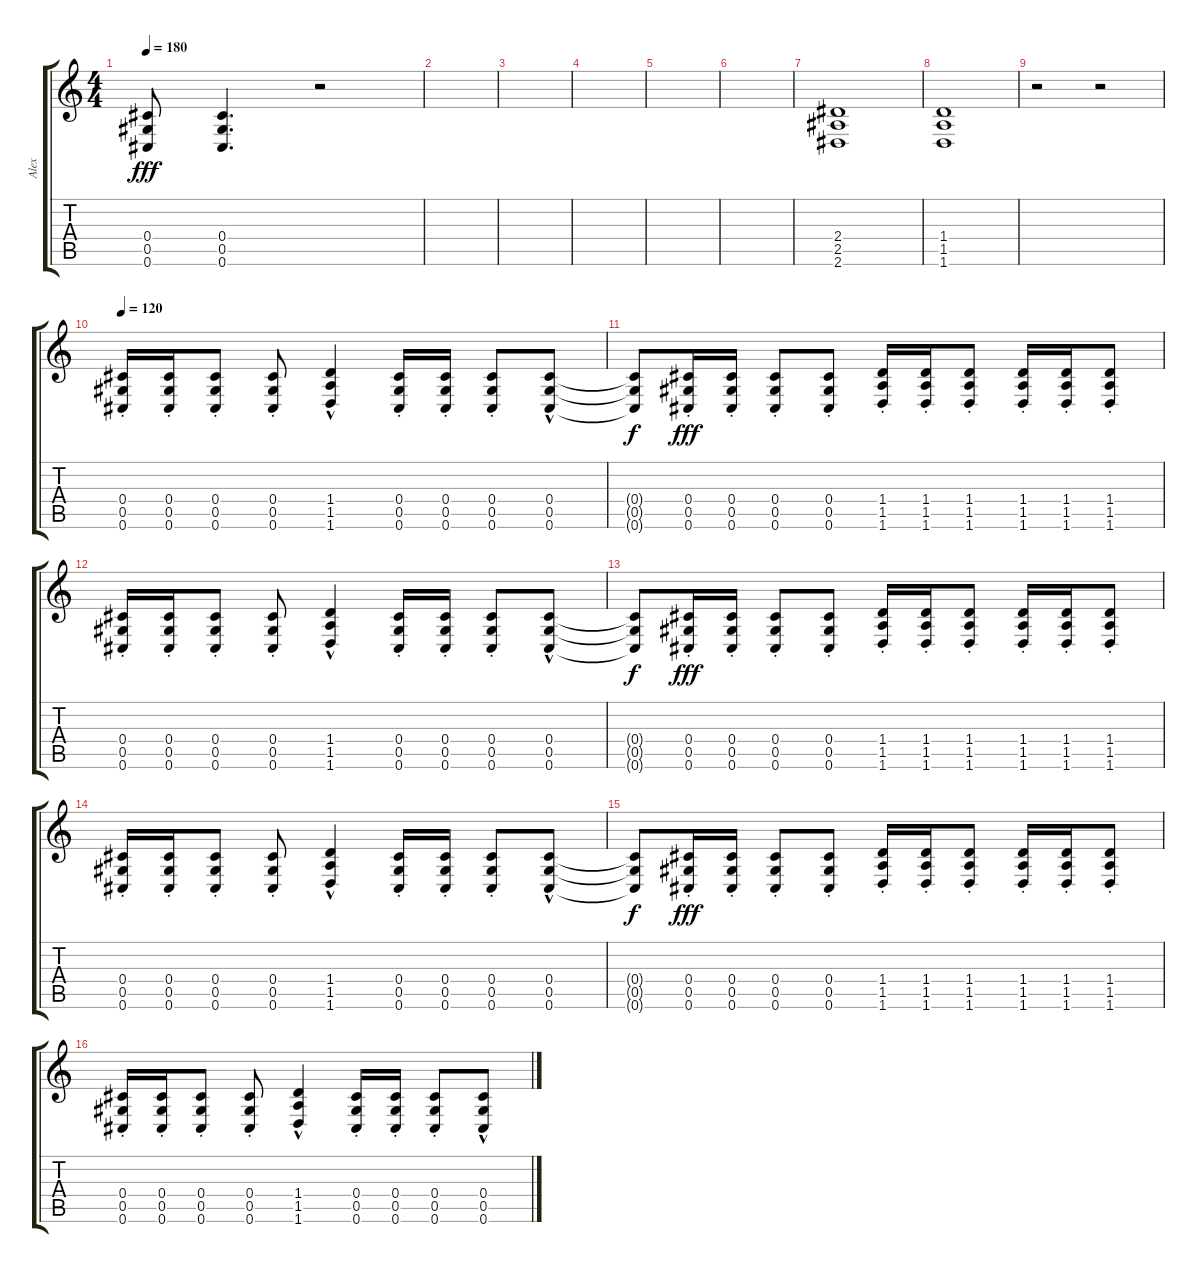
\track ("Alex" "Alex") {instrument distortionguitar}
\staff {score tabs}
\tuning (Eb4 Bb3 Gb3 Db3 Ab2 Db2) {hide}
\ts (4 4)
\tempo 180
\clef g2
\ks c
(0.4 0.5 0.6).8{dy fff} (0.4 0.5 0.6).4{d} r.2 |
|
|
|
|
|
(2.4 2.5 2.6).1 |
(1.4 1.5 1.6).1 |
r.2 r.2 |
\tempo 120
(0.4{st} 0.5{st} 0.6{st}).16 (0.4{st} 0.5{st} 0.6{st}).16 (0.4{st} 0.5{st} 0.6{st}).8 (0.4{st} 0.5{st} 0.6{st}).8 (1.4{hac} 1.5{hac} 1.6{hac}).4 (0.4{st} 0.5{st} 0.6{st}).16 (0.4{st} 0.5{st} 0.6{st}).16 (0.4{st} 0.5{st} 0.6{st}).8 (0.4{hac} 0.5{hac} 0.6{hac}).8 |
(0.4{t} 0.5{t} 0.6{t}).8{dy f} (0.4{st} 0.5{st} 0.6{st}).16{dy fff} (0.4{st} 0.5{st} 0.6{st}).16 (0.4{st} 0.5{st} 0.6{st}).8 (0.4{st} 0.5{st} 0.6{st}).8 (1.4{st} 1.5{st} 1.6{st}).16 (1.4{st} 1.5{st} 1.6{st}).16 (1.4{st} 1.5{st} 1.6{st}).8 (1.4{st} 1.5{st} 1.6{st}).16 (1.4{st} 1.5{st} 1.6{st}).16 (1.4{st} 1.5{st} 1.6{st}).8 |
(0.4{st} 0.5{st} 0.6{st}).16 (0.4{st} 0.5{st} 0.6{st}).16 (0.4{st} 0.5{st} 0.6{st}).8 (0.4{st} 0.5{st} 0.6{st}).8 (1.4{hac} 1.5{hac} 1.6{hac}).4 (0.4{st} 0.5{st} 0.6{st}).16 (0.4{st} 0.5{st} 0.6{st}).16 (0.4{st} 0.5{st} 0.6{st}).8 (0.4{hac} 0.5 0.6).8 |
(0.4{t} 0.5{t} 0.6{t}).8{dy f} (0.4{st} 0.5{st} 0.6{st}).16{dy fff} (0.4{st} 0.5{st} 0.6{st}).16 (0.4{st} 0.5{st} 0.6{st}).8 (0.4{st} 0.5{st} 0.6{st}).8 (1.4{st} 1.5{st} 1.6{st}).16 (1.4{st} 1.5{st} 1.6{st}).16 (1.4{st} 1.5{st} 1.6{st}).8 (1.4{st} 1.5{st} 1.6{st}).16 (1.4{st} 1.5{st} 1.6{st}).16 (1.4{st} 1.5{st} 1.6{st}).8 |
(0.4{st} 0.5{st} 0.6{st}).16 (0.4{st} 0.5{st} 0.6{st}).16 (0.4{st} 0.5{st} 0.6{st}).8 (0.4{st} 0.5{st} 0.6{st}).8 (1.4{hac} 1.5{hac} 1.6{hac}).4 (0.4{st} 0.5{st} 0.6{st}).16 (0.4{st} 0.5{st} 0.6{st}).16 (0.4{st} 0.5{st} 0.6{st}).8 (0.4{hac} 0.5{hac} 0.6{hac}).8 |
(0.4{t} 0.5{t} 0.6{t}).8{dy f} (0.4{st} 0.5{st} 0.6{st}).16{dy fff} (0.4{st} 0.5{st} 0.6{st}).16 (0.4{st} 0.5{st} 0.6{st}).8 (0.4{st} 0.5{st} 0.6{st}).8 (1.4{st} 1.5{st} 1.6{st}).16 (1.4{st} 1.5{st} 1.6{st}).16 (1.4{st} 1.5{st} 1.6{st}).8 (1.4{st} 1.5{st} 1.6{st}).16 (1.4{st} 1.5{st} 1.6{st}).16 (1.4{st} 1.5{st} 1.6{st}).8 |
(0.4{st} 0.5{st} 0.6{st}).16 (0.4{st} 0.5{st} 0.6{st}).16 (0.4{st} 0.5{st} 0.6{st}).8 (0.4{st} 0.5{st} 0.6{st}).8 (1.4{hac} 1.5{hac} 1.6{hac}).4 (0.4{st} 0.5{st} 0.6{st}).16 (0.4{st} 0.5{st} 0.6{st}).16 (0.4{st} 0.5{st} 0.6{st}).8 (0.4{hac} 0.5{hac} 0.6{hac}).8
